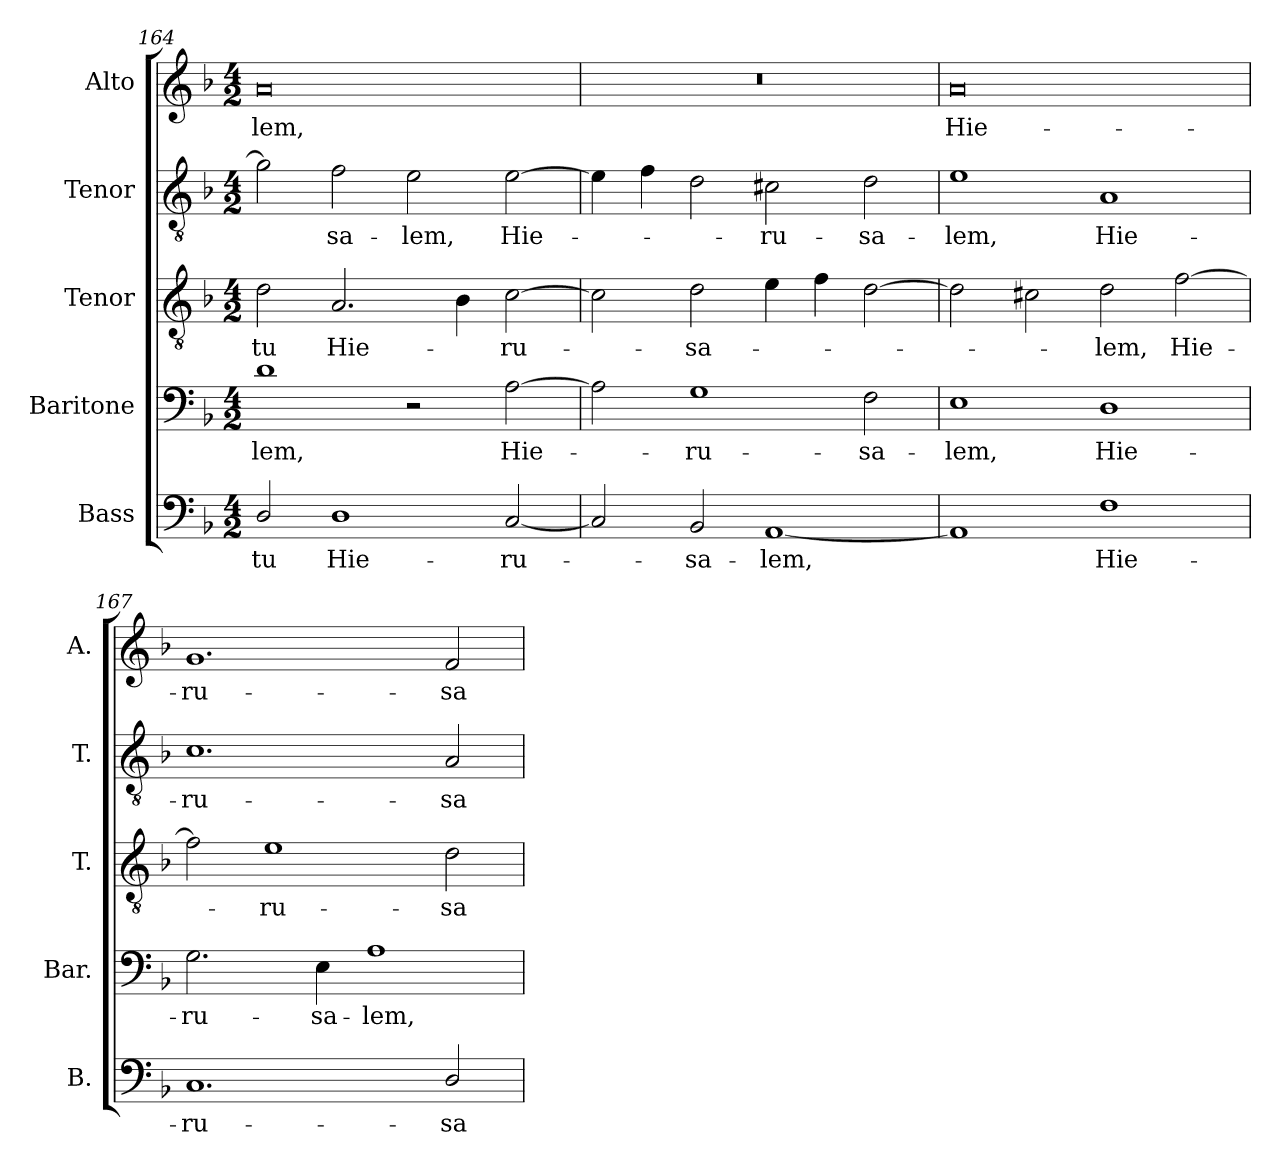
**kern	**text	**kern	**text	**kern	**text	**kern	**text	**kern	**text
*part5	*part5	*part4	*part4	*part3	*part3	*part2	*part2	*part1	*part1
*staff5	*staff5	*staff4	*staff4	*staff3	*staff3	*staff2	*staff2	*staff1	*staff1
*I"Bass	*	*I"Baritone	*	*I"Tenor	*	*I"Tenor	*	*I"Alto	*
*I'B.	*	*I'Bar.	*	*I'T.	*	*I'T.	*	*I'A.	*
!!LO:LB:g=z
*clefF4	*	*clefF4	*	*clefGv2	*	*clefGv2	*	*clefG2	*
*	*	*	*	*ITrd7c12	*	*ITrd7c12	*	*	*
*k[b-]	*	*k[b-]	*	*k[b-]	*	*k[b-]	*	*k[b-]	*
*F:	*	*F:	*	*F:	*	*F:	*	*F:	*
*M4/2	*	*M4/2	*	*M4/2	*	*M4/2	*	*M4/2	*
=164	=164	=164	=164	=164	=164	=164	=164	=164	=164
!	!LO:LY:b:color=#000000	!	!	!	!	!	!	!	!
!	!	!	!LO:LY:b:color=#000000	!	!	!	!	!	!
!	!	!	!	!	!LO:LY:b:color=#000000	!	!	!	!
!	!	!	!	!	!	!	!	!	!LO:LY:b:color=#000000
2Di/	-tu	1di	-lem,	2Di\	-tu	2Gi\]	.	0ai	-lem,
!	!LO:LY:b:color=#000000	!	!	!	!	!	!	!	!
!	!	!	!	!	!LO:LY:b:color=#000000	!	!	!	!
!	!	!	!	!	!	!	!LO:LY:b:color=#000000	!	!
1Di	Hie-	.	.	2.AAi/	Hie-	2Fi\	-sa-	.	.
!	!	!	!	!	!	!	!LO:LY:b:color=#000000	!	!
.	.	2r	.	.	.	2Ei\	-lem,	.	.
.	.	.	.	4BB-i\	.	.	.	.	.
!	!LO:LY:b:color=#000000	!	!	!	!	!	!	!	!
!	!	!	!LO:LY:b:color=#000000	!	!	!	!	!	!
!	!	!	!	!	!LO:LY:b:color=#000000	!	!	!	!
!	!	!	!	!	!	!	!LO:LY:b:color=#000000	!	!
[2Ci/	-ru-	[2Ai\	Hie-	[2Ci\	-ru-	[2Ei\	Hie-	.	.
=165	=165	=165	=165	=165	=165	=165	=165	=165	=165
!	!	!	!	!	!	!	!	!LO:N:vis=1	!
2Ci/]	.	2Ai\]	.	2Ci\]	.	4Ei\]	.	0r	.
.	.	.	.	.	.	4Fi\	.	.	.
!	!LO:LY:b:color=#000000	!	!	!	!	!	!	!	!
!	!	!	!LO:LY:b:color=#000000	!	!	!	!	!	!
!	!	!	!	!	!LO:LY:b:color=#000000	!	!	!	!
2BB-i/	-sa-	1Gi	-ru-	2Di\	-sa-	2Di\	.	.	.
!	!LO:LY:b:color=#000000	!	!	!	!	!	!	!	!
!	!	!	!	!	!	!	!LO:LY:b:color=#000000	!	!
[1AAi	-lem,	.	.	4Ei\	.	2C#Xi\	-ru-	.	.
.	.	.	.	4Fi\	.	.	.	.	.
!	!	!	!LO:LY:b:color=#000000	!	!	!	!	!	!
!	!	!	!	!	!	!	!LO:LY:b:color=#000000	!	!
.	.	2Fi\	-sa-	[2Di\	.	2Di\	-sa-	.	.
=166	=166	=166	=166	=166	=166	=166	=166	=166	=166
!	!	!	!LO:LY:b:color=#000000	!	!	!	!	!	!
!	!	!	!	!	!	!	!LO:LY:b:color=#000000	!	!
!	!	!	!	!	!	!	!	!	!LO:LY:b:color=#000000
1AAi]	.	1Ei	-lem,	2Di\]	.	1Ei	-lem,	0ai	Hie-
.	.	.	.	2C#Xi\	.	.	.	.	.
!	!LO:LY:b:color=#000000	!	!	!	!	!	!	!	!
!	!	!	!LO:LY:b:color=#000000	!	!	!	!	!	!
!	!	!	!	!	!LO:LY:b:color=#000000	!	!	!	!
!	!	!	!	!	!	!	!LO:LY:b:color=#000000	!	!
1Fi	Hie-	1Di	Hie-	2Di\	-lem,	1AAi	Hie-	.	.
!	!	!	!	!	!LO:LY:b:color=#000000	!	!	!	!
.	.	.	.	[2Fi\	Hie-	.	.	.	.
=167	=167	=167	=167	=167	=167	=167	=167	=167	=167
!	!LO:LY:b:color=#000000	!	!	!	!	!	!	!	!
!	!	!	!LO:LY:b:color=#000000	!	!	!	!	!	!
!	!	!	!	!	!	!	!LO:LY:b:color=#000000	!	!
!	!	!	!	!	!	!	!	!	!LO:LY:b:color=#000000
1.Ci	-ru-	2.Gi\	-ru-	2Fi\]	.	1.Ci	-ru-	1.gi	-ru-
!	!	!	!	!	!LO:LY:b:color=#000000	!	!	!	!
.	.	.	.	1Ei	-ru-	.	.	.	.
!	!	!	!LO:LY:b:color=#000000	!	!	!	!	!	!
.	.	4Ei\	-sa-	.	.	.	.	.	.
!	!	!	!LO:LY:b:color=#000000	!	!	!	!	!	!
.	.	1Ai	-lem,	.	.	.	.	.	.
!	!LO:LY:b:color=#000000	!	!	!	!	!	!	!	!
!	!	!	!	!	!LO:LY:b:color=#000000	!	!	!	!
!	!	!	!	!	!	!	!LO:LY:b:color=#000000	!	!
!	!	!	!	!	!	!	!	!	!LO:LY:b:color=#000000
2Di/	-sa-	.	.	2Di\	-sa-	2AAi/	-sa-	2fi/	-sa-
=	=	=	=	=	=	=	=	=	=
*-	*-	*-	*-	*-	*-	*-	*-	*-	*-
